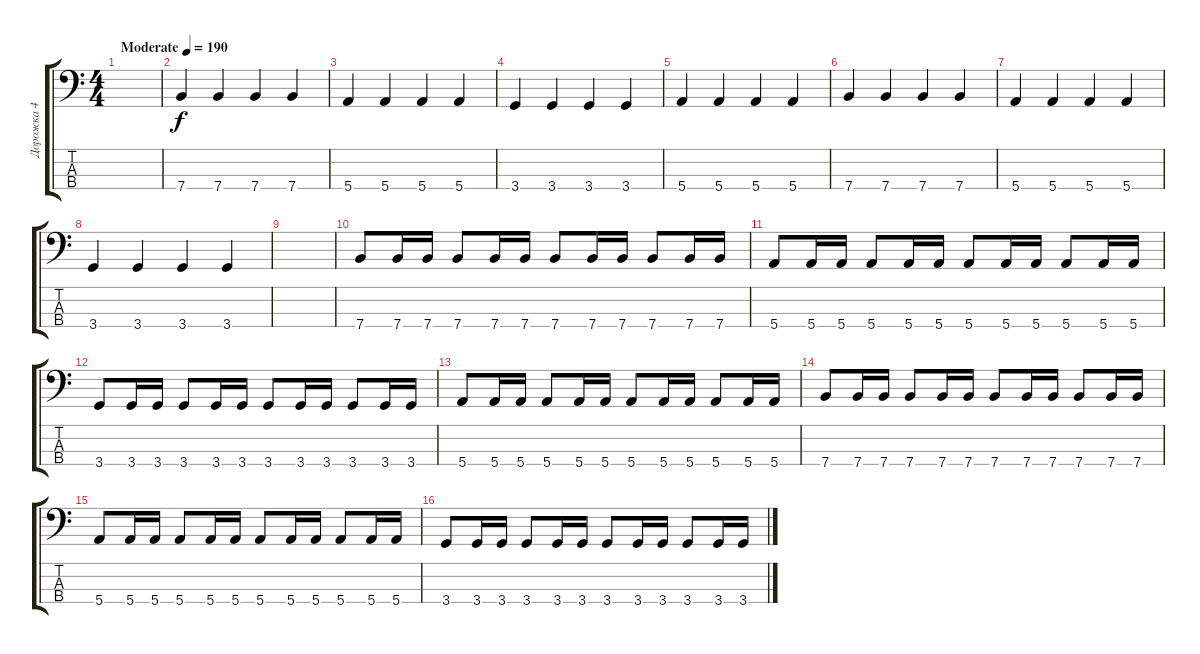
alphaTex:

\track ("Дорожка 4" "Дорожка 4") {instrument electricbasspick}
\staff {score tabs}
\tuning (G2 D2 A1 E1) {hide}
\ts (4 4)
\tempo (190 "Moderate")
\clef f4
\ks c
|
7.4.4 7.4.4 7.4.4 7.4.4 |
5.4.4 5.4.4 5.4.4 5.4.4 |
3.4.4 3.4.4 3.4.4 3.4.4 |
5.4.4 5.4.4 5.4.4 5.4.4 |
7.4.4 7.4.4 7.4.4 7.4.4 |
5.4.4 5.4.4 5.4.4 5.4.4 |
3.4.4 3.4.4 3.4.4 3.4.4 |
|
7.4.8 7.4.16 7.4.16 7.4.8 7.4.16 7.4.16 7.4.8 7.4.16 7.4.16 7.4.8 7.4.16 7.4.16 |
5.4.8 5.4.16 5.4.16 5.4.8 5.4.16 5.4.16 5.4.8 5.4.16 5.4.16 5.4.8 5.4.16 5.4.16 |
3.4.8 3.4.16 3.4.16 3.4.8 3.4.16 3.4.16 3.4.8 3.4.16 3.4.16 3.4.8 3.4.16 3.4.16 |
5.4.8 5.4.16 5.4.16 5.4.8 5.4.16 5.4.16 5.4.8 5.4.16 5.4.16 5.4.8 5.4.16 5.4.16 |
7.4.8 7.4.16 7.4.16 7.4.8 7.4.16 7.4.16 7.4.8 7.4.16 7.4.16 7.4.8 7.4.16 7.4.16 |
5.4.8 5.4.16 5.4.16 5.4.8 5.4.16 5.4.16 5.4.8 5.4.16 5.4.16 5.4.8 5.4.16 5.4.16 |
3.4.8 3.4.16 3.4.16 3.4.8 3.4.16 3.4.16 3.4.8 3.4.16 3.4.16 3.4.8 3.4.16 3.4.16
